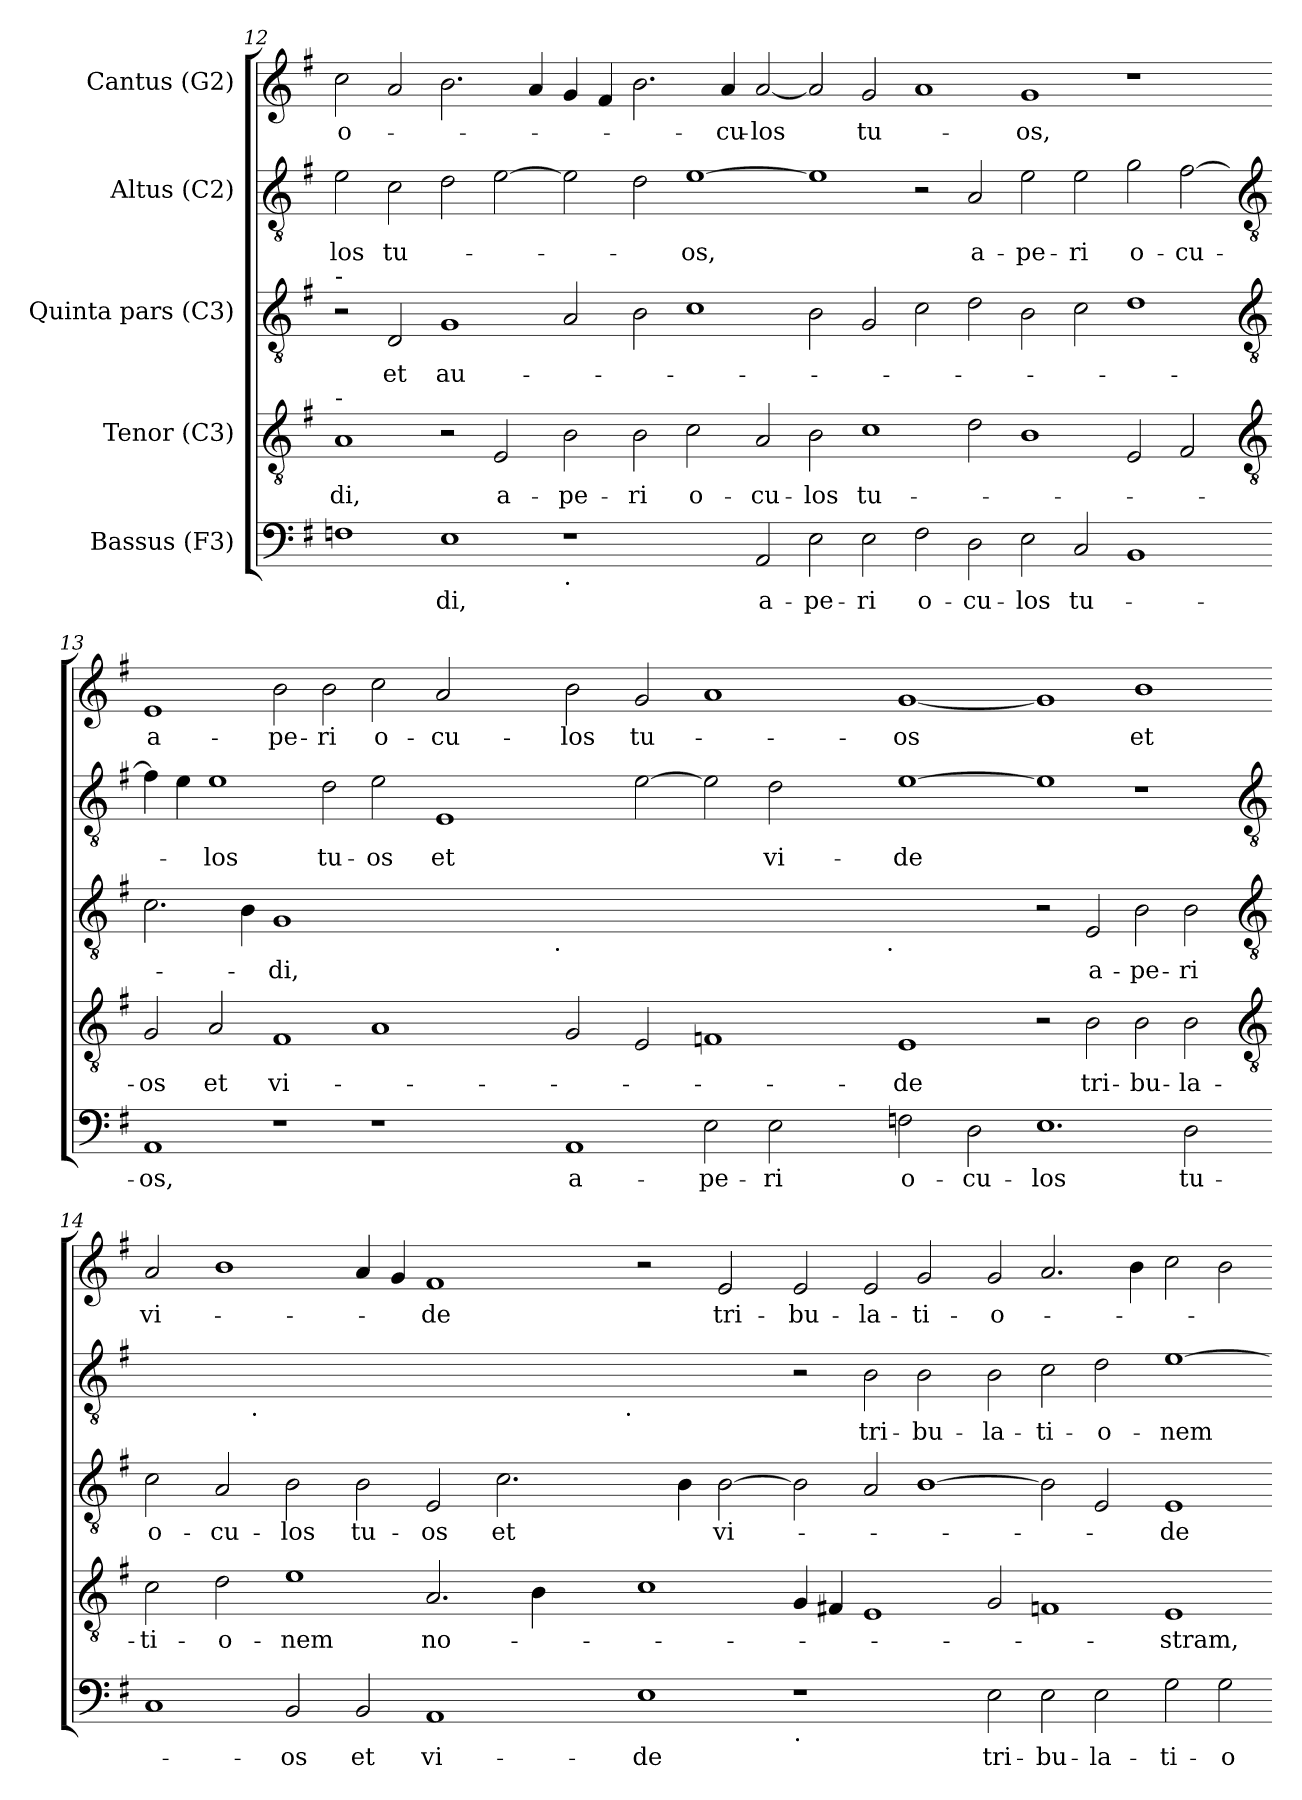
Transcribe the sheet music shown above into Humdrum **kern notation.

**kern	**text	**kern	**text	**kern	**text	**kern	**text	**kern	**text
*part5	*part5	*part4	*part4	*part3	*part3	*part2	*part2	*part1	*part1
*staff5	*staff5	*staff4	*staff4	*staff3	*staff3	*staff2	*staff2	*staff1	*staff1
*I"Bassus (F3)	*	*I"Tenor (C3)	*	*I"Quinta pars (C3)	*	*I"Altus (C2)	*	*I"Cantus (G2)	*
!!LO:LB:g=z
*clefF4	*	*clefGv2	*	*clefGv2	*	*clefGv2	*	*clefG2	*
*k[f#]	*	*k[f#]	*	*k[f#]	*	*k[f#]	*	*k[f#]	*
*G:	*	*G:	*	*G:	*	*G:	*	*G:	*
=12	=12	=12	=12	=12	=12	=12	=12	=12	=12
!	!	!	!	!LO:TX:a:t=-	!	!	!	!	!
!	!	!LO:TX:a:t=-	!	!	!	!	!	!	!
!	!	!	!LO:LY:b	!	!	!	!LO:LY:b	!	!LO:LY:b
1Fn	.	1A	-di,	2r	.	2e\	-los	2cc\	o-
!	!	!	!	!	!LO:LY:b	!	!LO:LY:b	!	!
.	.	.	.	2D/	et	2c\	tu-	2a/	.
!	!LO:LY:b	!	!	!	!LO:LY:b	!	!	!	!
1E	-di,	2r	.	1G	au-	2d\	.	2.b\	.
!	!	!	!LO:LY:b	!	!	!	!	!	!
.	.	2E/	a-	.	.	[2e\	.	.	.
.	.	.	.	.	.	.	.	4a/	.
!LO:TX:b:t=.	!	!	!	!	!	!	!	!	!
!	!	!	!LO:LY:b	!	!	!	!	!	!
1r	.	2B\	-pe-	2A/	.	2e\]	.	4g/	.
.	.	.	.	.	.	.	.	4f#/	.
!	!	!	!LO:LY:b	!	!	!	!	!	!
.	.	2B\	-ri	2B\	.	2d\	.	2.b\	.
!	!	!	!LO:LY:b	!	!	!	!LO:LY:b	!	!
4ryy	.	2c\	o-	1c	.	[1e	-os,	.	.
!	!	!	!	!	!	!	!	!	!LO:LY:b
4ryy	.	.	.	.	.	.	.	4a/	-cu-
!	!LO:LY:b	!	!LO:LY:b	!	!	!	!	!	!LO:LY:b
2AA/	a-	2A/	-cu-	.	.	.	.	[2a/	-los
!	!LO:LY:b	!	!LO:LY:b	!	!	!	!	!	!
2E\	-pe-	2B\	-los	2B\	.	1e]	.	2a/]	.
!	!LO:LY:b	!	!LO:LY:b	!	!	!	!	!	!LO:LY:b
2E\	-ri	1c	tu-	2G/	.	.	.	2g/	tu-
!	!LO:LY:b	!	!	!	!	!	!	!	!
2F\	o-	.	.	2c\	.	2r	.	1a	.
!	!LO:LY:b	!	!	!	!	!	!LO:LY:b	!	!
2D\	-cu-	2d\	.	2d\	.	2A/	a-	.	.
!	!LO:LY:b	!	!	!	!	!	!LO:LY:b	!	!LO:LY:b
2E\	-los	1B	.	2B\	.	2e\	-pe-	1g	-os,
!	!LO:LY:b	!	!	!	!	!	!LO:LY:b	!	!
2C/	tu-	.	.	2c\	.	2e\	-ri	.	.
!	!	!	!	!	!	!	!LO:LY:b	!	!
1BB	.	2E/	.	1d	.	2g\	o-	1r	.
!	!	!	!	!	!	!	!LO:LY:b	!	!
.	.	2F#/	.	.	.	[2f#\	-cu-	.	.
!!LO:LB:g=z
=13-	=13-	=13-	=13-	=13-	=13-	=13-	=13-	=13-	=13-
*	*	*clefGv2	*	*clefGv2	*	*clefGv2	*	*	*
!	!LO:LY:b	!	!LO:LY:b	!	!	!	!	!	!LO:LY:b
1AA	-os,	2G/	-os	2.c\	.	4f#\]	.	1e	a-
.	.	.	.	.	.	4e\	.	.	.
!	!	!	!LO:LY:b	!	!	!	!LO:LY:b	!	!
.	.	2A/	et	.	.	1e	-los	.	.
.	.	.	.	4B\	.	.	.	.	.
!	!	!	!LO:LY:b	!	!LO:LY:b	!	!	!	!LO:LY:b
1r	.	1F#	vi-	1G	-di,	.	.	2b\	-pe-
!	!	!	!	!	!	!	!LO:LY:b	!	!LO:LY:b
.	.	.	.	.	.	2d\	tu-	2b\	-ri
!	!	!	!	!	!	!	!LO:LY:b	!	!LO:LY:b
1r	.	1A	.	4ryy	.	2e\	-os	2cc\	o-
.	.	.	.	4ryy	.	.	.	.	.
!	!	!	!	!	!	!	!LO:LY:b	!	!LO:LY:b
.	.	.	.	4ryy	.	1E	et	2a/	-cu-
.	.	.	.	64ryy	.	.	.	.	.
.	.	.	.	64ryy	.	.	.	.	.
.	.	.	.	64ryy	.	.	.	.	.
.	.	.	.	64ryy	.	.	.	.	.
.	.	.	.	64ryy	.	.	.	.	.
.	.	.	.	64ryy	.	.	.	.	.
.	.	.	.	64ryy	.	.	.	.	.
.	.	.	.	64ryy	.	.	.	.	.
.	.	.	.	64ryy	.	.	.	.	.
.	.	.	.	64ryy	.	.	.	.	.
.	.	.	.	64ryy	.	.	.	.	.
.	.	.	.	64ryy	.	.	.	.	.
.	.	.	.	64ryy	.	.	.	.	.
.	.	.	.	64ryy	.	.	.	.	.
!	!	!	!	!LO:TX:b:t=.	!	!	!	!	!
.	.	.	.	64ryy	.	.	.	.	.
.	.	.	.	4ryy	.	.	.	.	.
!	!LO:LY:b	!	!	!	!	!	!	!	!LO:LY:b
1AA	a-	2G/	.	.	.	.	.	2b\	-los
.	.	.	.	4ryy	.	.	.	.	.
.	.	.	.	4ryy	.	.	.	.	.
!	!	!	!	!	!	!	!	!	!LO:LY:b
.	.	2E/	.	.	.	[2e\	.	2g/	tu-
.	.	.	.	4ryy	.	.	.	.	.
.	.	.	.	64ryy	.	.	.	.	.
!	!LO:LY:b	!	!	!	!	!	!	!	!
2E\	-pe-	1Fn	.	4ryy	.	2e\]	.	1a	.
.	.	.	.	4ryy	.	.	.	.	.
!	!LO:LY:b	!	!	!	!	!	!LO:LY:b	!	!
2E\	-ri	.	.	4ryy	.	2d\	vi-	.	.
.	.	.	.	64ryy	.	.	.	.	.
.	.	.	.	64ryy	.	.	.	.	.
.	.	.	.	64ryy	.	.	.	.	.
.	.	.	.	64ryy	.	.	.	.	.
.	.	.	.	64ryy	.	.	.	.	.
.	.	.	.	64ryy	.	.	.	.	.
.	.	.	.	64ryy	.	.	.	.	.
.	.	.	.	64ryy	.	.	.	.	.
.	.	.	.	64ryy	.	.	.	.	.
.	.	.	.	64ryy	.	.	.	.	.
.	.	.	.	64ryy	.	.	.	.	.
.	.	.	.	64ryy	.	.	.	.	.
.	.	.	.	64ryy	.	.	.	.	.
.	.	.	.	64ryy	.	.	.	.	.
!	!	!	!	!LO:TX:b:t=.	!	!	!	!	!
.	.	.	.	64ryy	.	.	.	.	.
.	.	.	.	4ryy	.	.	.	.	.
!	!LO:LY:b	!	!LO:LY:b	!	!	!	!LO:LY:b	!	!LO:LY:b
2Fn\	o-	1E	-de	.	.	[1e	-de	[1g	-os
.	.	.	.	4ryy	.	.	.	.	.
.	.	.	.	4ryy	.	.	.	.	.
!	!LO:LY:b	!	!	!	!	!	!	!	!
2D\	-cu-	.	.	.	.	.	.	.	.
.	.	.	.	4ryy	.	.	.	.	.
.	.	.	.	64ryy	.	.	.	.	.
!	!LO:LY:b	!	!	!	!	!	!	!	!
1.E	-los	2r	.	2r	.	1e]	.	1g]	.
!	!	!	!LO:LY:b	!	!LO:LY:b	!	!	!	!
.	.	2B\	tri-	2E/	a-	.	.	.	.
!	!	!	!LO:LY:b	!	!LO:LY:b	!	!	!	!LO:LY:b
.	.	2B\	-bu-	2B\	-pe-	1r	.	1b	et
!	!LO:LY:b	!	!LO:LY:b	!	!LO:LY:b	!	!	!	!
2D\	tu-	2B\	-la-	2B\	-ri	.	.	.	.
!!LO:LB:g=z
=14-	=14-	=14-	=14-	=14-	=14-	=14-	=14-	=14-	=14-
*	*	*clefGv2	*	*clefGv2	*	*clefGv2	*	*	*
!	!	!	!LO:LY:b	!	!LO:LY:b	!	!	!	!LO:LY:b
1C	.	2c\	-ti-	2c\	o-	4ryy	.	2a/	vi-
.	.	.	.	.	.	4ryy	.	.	.
!	!	!	!LO:LY:b	!	!LO:LY:b	!	!	!	!
.	.	2d\	-o-	2A/	-cu-	4ryy	.	1b	.
!	!	!	!	!	!	!LO:TX:b:t=.	!	!	!
.	.	.	.	.	.	4ryy	.	.	.
!	!LO:LY:b	!	!LO:LY:b	!	!LO:LY:b	!	!	!	!
2BB/	-os	1e	-nem	2B\	-los	4ryy	.	.	.
.	.	.	.	.	.	4ryy	.	.	.
!	!LO:LY:b	!	!	!	!LO:LY:b	!	!	!	!
2BB/	et	.	.	2B\	tu-	4ryy	.	4a/	.
.	.	.	.	.	.	4ryy	.	4g/	.
!	!LO:LY:b	!	!LO:LY:b	!	!LO:LY:b	!	!	!	!LO:LY:b
1AA	vi-	2.A/	no-	2E/	-os	4ryy	.	1f#	-de
.	.	.	.	.	.	4ryy	.	.	.
!	!	!	!	!	!LO:LY:b	!	!	!	!
.	.	.	.	2.c\	et	4ryy	.	.	.
.	.	4B\	.	.	.	64ryy	.	.	.
.	.	.	.	.	.	64ryy	.	.	.
.	.	.	.	.	.	64ryy	.	.	.
.	.	.	.	.	.	64ryy	.	.	.
.	.	.	.	.	.	64ryy	.	.	.
.	.	.	.	.	.	64ryy	.	.	.
.	.	.	.	.	.	64ryy	.	.	.
.	.	.	.	.	.	64ryy	.	.	.
.	.	.	.	.	.	64ryy	.	.	.
.	.	.	.	.	.	64ryy	.	.	.
.	.	.	.	.	.	64ryy	.	.	.
.	.	.	.	.	.	64ryy	.	.	.
.	.	.	.	.	.	64ryy	.	.	.
.	.	.	.	.	.	64ryy	.	.	.
!	!	!	!	!	!	!LO:TX:b:t=.	!	!	!
.	.	.	.	.	.	64ryy	.	.	.
.	.	.	.	.	.	4ryy	.	.	.
!	!LO:LY:b	!	!	!	!	!	!	!	!
1E	-de	1c	.	.	.	.	.	2r	.
.	.	.	.	.	.	4ryy	.	.	.
.	.	.	.	4B\	.	.	.	.	.
.	.	.	.	.	.	4ryy	.	.	.
!	!	!	!	!	!LO:LY:b	!	!	!	!LO:LY:b
.	.	.	.	[2B\	vi-	.	.	2e/	tri-
.	.	.	.	.	.	4ryy	.	.	.
.	.	.	.	.	.	64ryy	.	.	.
!LO:TX:b:t=.	!	!	!	!	!	!	!	!	!
!	!	!	!	!	!	!	!	!	!LO:LY:b
1r	.	4G/	.	2B\]	.	2r	.	2e/	-bu-
.	.	4F#/	.	.	.	.	.	.	.
!	!	!	!	!	!	!	!LO:LY:b	!	!LO:LY:b
.	.	1E	.	2A/	.	2B\	tri-	2e/	-la-
!	!	!	!	!	!	!	!LO:LY:b	!	!LO:LY:b
4ryy	.	.	.	[1B	.	2B\	-bu-	2g/	-ti-
4ryy	.	.	.	.	.	.	.	.	.
!	!LO:LY:b	!	!	!	!	!	!LO:LY:b	!	!LO:LY:b
2E\	tri-	2G/	.	.	.	2B\	-la-	2g/	-o-
!	!LO:LY:b	!	!	!	!	!	!LO:LY:b	!	!
2E\	-bu-	1Fn	.	2B\]	.	2c\	-ti-	2.a/	.
!	!LO:LY:b	!	!	!	!	!	!LO:LY:b	!	!
2E\	-la-	.	.	2E/	.	2d\	-o-	.	.
.	.	.	.	.	.	.	.	4b\	.
!	!LO:LY:b	!	!LO:LY:b	!	!LO:LY:b	!	!LO:LY:b	!	!
2G\	-ti-	1E	-stram,	1E	-de	[1e	-nem	2cc\	.
!	!LO:LY:b	!	!	!	!	!	!	!	!
2G\	-o-	.	.	.	.	.	.	2b\	.
=-	=-	=-	=-	=-	=-	=-	=-	=-	=-
*-	*-	*-	*-	*-	*-	*-	*-	*-	*-
